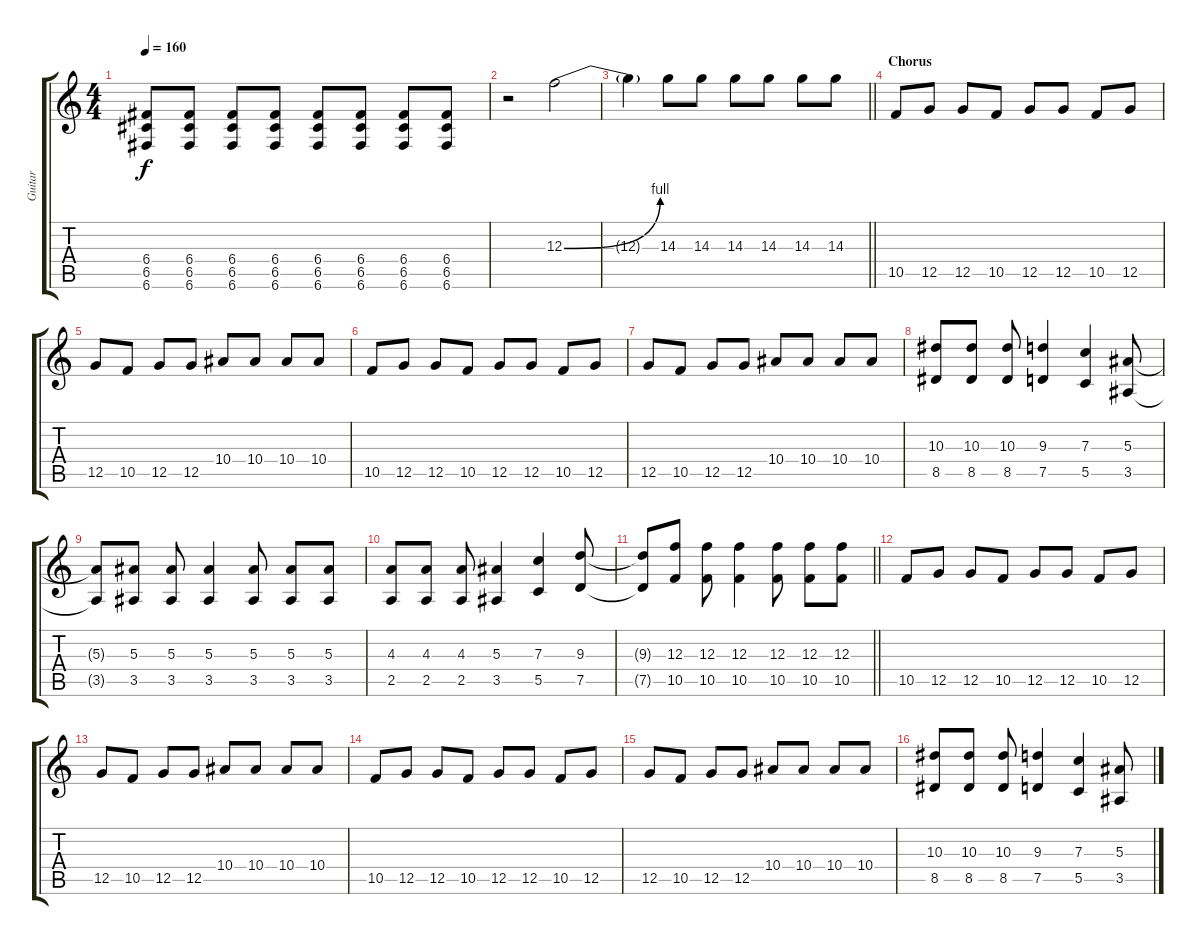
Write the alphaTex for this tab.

\track ("Guitar" "Guitar") {instrument distortionguitar}
\staff {score tabs}
\tuning (D4 A3 F3 C3 G2 C2) {hide}
\ts (4 4)
\tempo 160
\clef g2
\ks c
(6.4 6.5 6.6).8{dy f} (6.4 6.5 6.6).8 (6.4 6.5 6.6).8 (6.4 6.5 6.6).8 (6.4 6.5 6.6).8 (6.4 6.5 6.6).8 (6.4 6.5 6.6).8 (6.4 6.5 6.6).8 |
r.2 12.3{be (bend 0 0 60 4)}.2 |
\barLineRight lightlight
12.3{t}.4 14.3.8 14.3.8 14.3.8 14.3.8 14.3.8 14.3.8 |
\section ("" "Chorus")
10.5.8 12.5.8 12.5.8 10.5.8 12.5.8 12.5.8 10.5.8 12.5.8 |
12.5.8 10.5.8 12.5.8 12.5.8 10.4.8 10.4.8 10.4.8 10.4.8 |
10.5.8 12.5.8 12.5.8 10.5.8 12.5.8 12.5.8 10.5.8 12.5.8 |
12.5.8 10.5.8 12.5.8 12.5.8 10.4.8 10.4.8 10.4.8 10.4.8 |
(10.3 8.5).8 (10.3 8.5).8 (10.3 8.5).8 (9.3 7.5).4 (7.3 5.5).4 (5.3 3.5).8 |
(5.3{t} 3.5{t}).8 (5.3 3.5).8 (5.3 3.5).8 (5.3 3.5).4 (5.3 3.5).8 (5.3 3.5).8 (5.3 3.5).8 |
(4.3 2.5).8 (4.3 2.5).8 (4.3 2.5).8 (5.3 3.5).4 (7.3 5.5).4 (9.3 7.5).8 |
\barLineRight lightlight
(9.3{t} 7.5{t}).8 (12.3 10.5).8 (12.3 10.5).8 (12.3 10.5).4 (12.3 10.5).8 (12.3 10.5).8 (12.3 10.5).8 |
10.5.8 12.5.8 12.5.8 10.5.8 12.5.8 12.5.8 10.5.8 12.5.8 |
12.5.8 10.5.8 12.5.8 12.5.8 10.4.8 10.4.8 10.4.8 10.4.8 |
10.5.8 12.5.8 12.5.8 10.5.8 12.5.8 12.5.8 10.5.8 12.5.8 |
12.5.8 10.5.8 12.5.8 12.5.8 10.4.8 10.4.8 10.4.8 10.4.8 |
(10.3 8.5).8 (10.3 8.5).8 (10.3 8.5).8 (9.3 7.5).4 (7.3 5.5).4 (5.3 3.5).8
